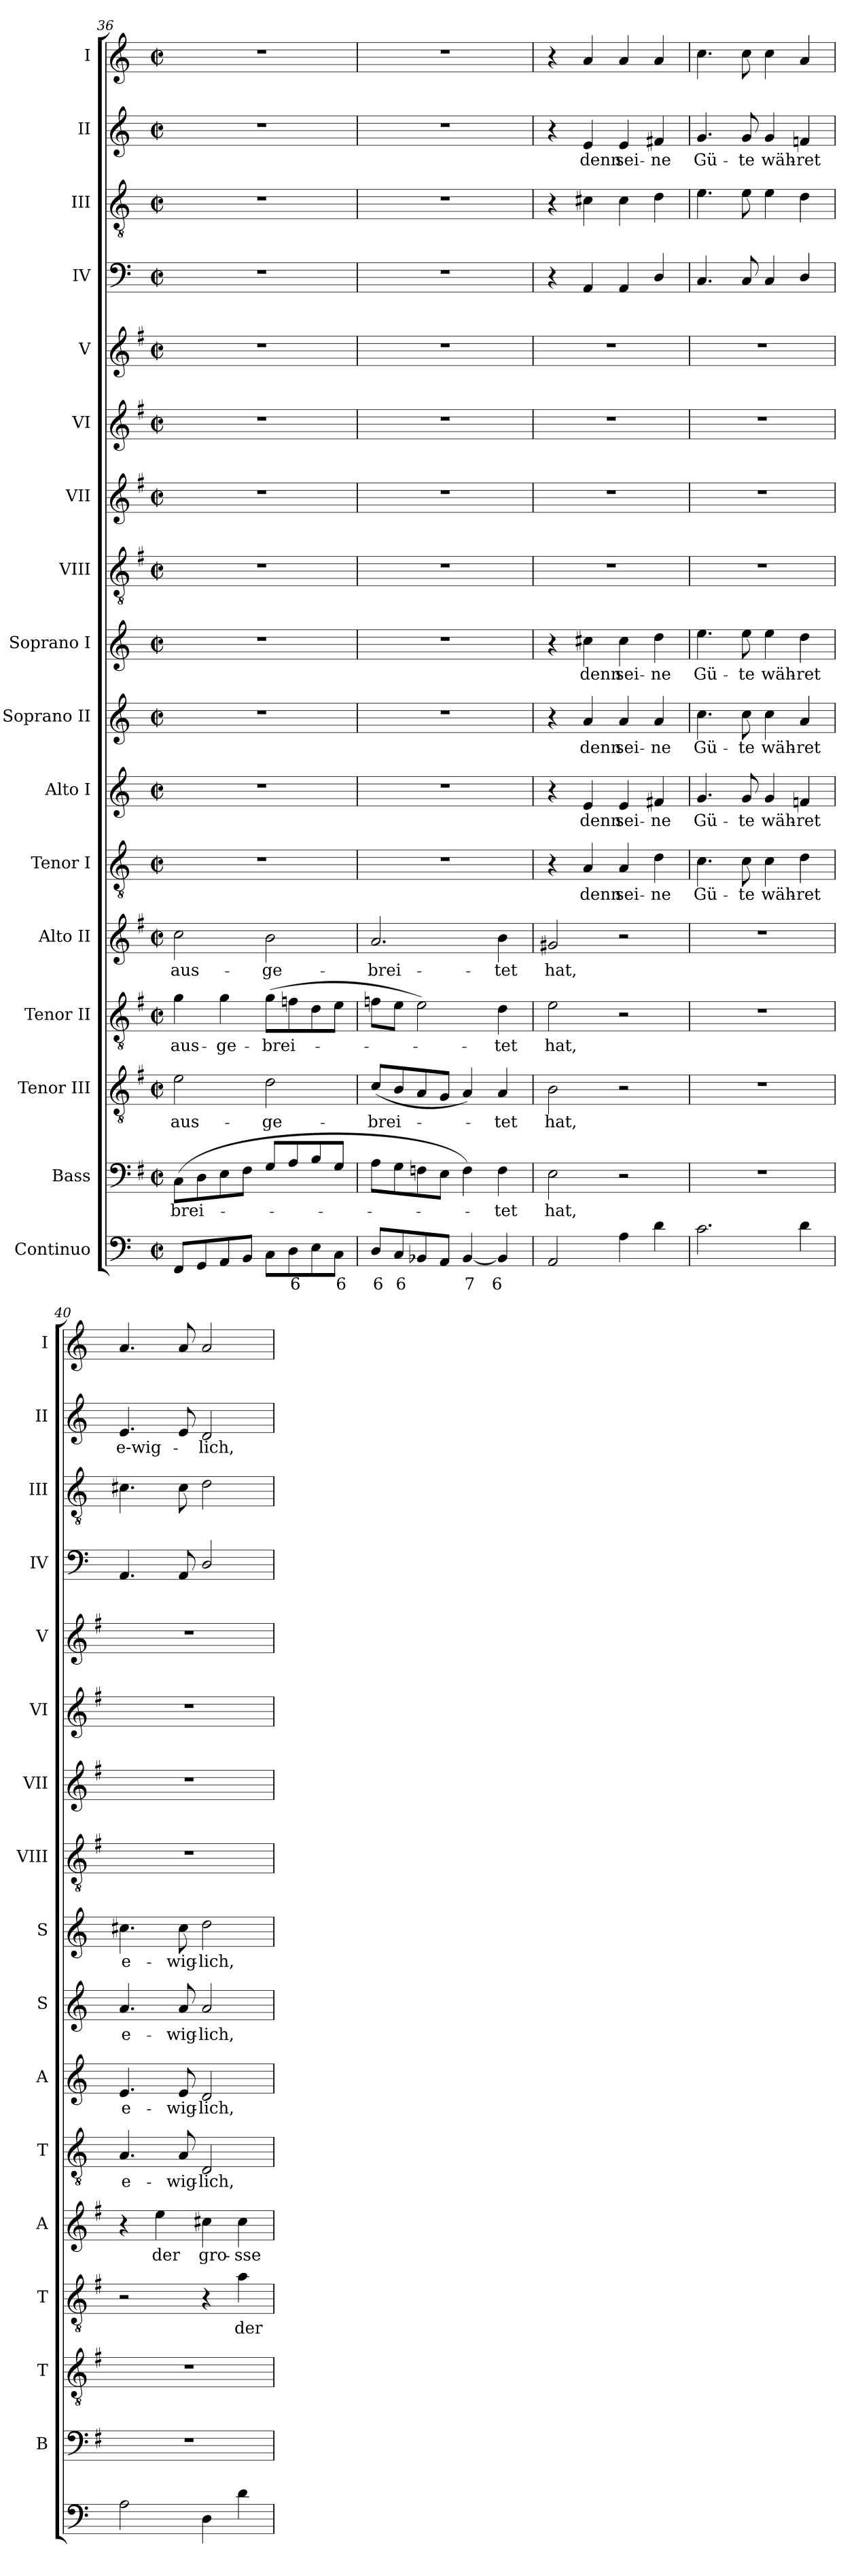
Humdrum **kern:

**kern	**text	**kern	**text	**kern	**text	**kern	**text	**kern	**text	**kern	**text	**kern	**text	**kern	**text	**kern	**text	**kern	**kern	**kern	**kern	**kern	**kern	**kern	**text	**kern
*part17	*part17	*part16	*part16	*part15	*part15	*part14	*part14	*part13	*part13	*part12	*part12	*part11	*part11	*part10	*part10	*part9	*part9	*part8	*part7	*part6	*part5	*part4	*part3	*part2	*part2	*part1
*staff17	*staff17	*staff16	*staff16	*staff15	*staff15	*staff14	*staff14	*staff13	*staff13	*staff12	*staff12	*staff11	*staff11	*staff10	*staff10	*staff9	*staff9	*staff8	*staff7	*staff6	*staff5	*staff4	*staff3	*staff2	*staff2	*staff1
*I"Continuo	*	*I"Bass	*	*I"Tenor III	*	*I"Tenor II	*	*I"Alto II	*	*I"Tenor I	*	*I"Alto I	*	*I"Soprano II	*	*I"Soprano I	*	*I"VIII	*I"VII	*I"VI	*I"V	*I"IV	*I"III	*I"II	*	*I"I
*	*	*I'B	*	*I'T	*	*I'T	*	*I'A	*	*I'T	*	*I'A	*	*I'S	*	*I'S	*	*I'VIII	*I'VII	*I'VI	*I'V	*I'IV	*I'III	*I'II	*	*I'I
*clefF4	*	*clefF4	*	*clefGv2	*	*clefGv2	*	*clefG2	*	*clefGv2	*	*clefG2	*	*clefG2	*	*clefG2	*	*clefGv2	*clefG2	*clefG2	*clefG2	*clefF4	*clefGv2	*clefG2	*	*clefG2
*	*	*ITrd4c7	*	*ITrd4c7	*	*ITrd4c7	*	*ITrd4c7	*	*	*	*	*	*	*	*	*	*ITrd4c7	*ITrd4c7	*ITrd4c7	*ITrd4c7	*	*	*	*	*
*k[]	*	*k[]	*	*k[]	*	*k[]	*	*k[]	*	*k[]	*	*k[]	*	*k[]	*	*k[]	*	*k[]	*k[]	*k[]	*k[]	*k[]	*k[]	*k[]	*	*k[]
*C:	*	*C:	*	*C:	*	*C:	*	*C:	*	*C:	*	*C:	*	*C:	*	*C:	*	*C:	*C:	*C:	*C:	*C:	*C:	*C:	*	*C:
*M2/2	*	*M2/2	*	*M2/2	*	*M2/2	*	*M2/2	*	*M2/2	*	*M2/2	*	*M2/2	*	*M2/2	*	*M2/2	*M2/2	*M2/2	*M2/2	*M2/2	*M2/2	*M2/2	*	*M2/2
*met(c|)	*	*met(c|)	*	*met(c|)	*	*met(c|)	*	*met(c|)	*	*met(c|)	*	*met(c|)	*	*met(c|)	*	*met(c|)	*	*met(c|)	*met(c|)	*met(c|)	*met(c|)	*met(c|)	*met(c|)	*met(c|)	*	*met(c|)
=36	=36	=36	=36	=36	=36	=36	=36	=36	=36	=36	=36	=36	=36	=36	=36	=36	=36	=36	=36	=36	=36	=36	=36	=36	=36	=36
!	!	!	!LO:LY:b	!	!LO:LY:b	!	!LO:LY:b	!	!LO:LY:b	!	!	!	!	!	!	!	!	!	!	!	!	!	!	!	!	!
8FFL	.	(<8FFL	-brei-	2A	aus-	4c	aus-	2f	aus-	1r	.	1r	.	1r	.	1r	.	1r	1r	1r	1r	1r	1r	1r	.	1r
8GG	.	8GG	.	.	.	.	.	.	.	.	.	.	.	.	.	.	.	.	.	.	.	.	.	.	.	.
!	!	!	!	!	!	!	!LO:LY:b	!	!	!	!	!	!	!	!	!	!	!	!	!	!	!	!	!	!	!
8AA	.	8AA	.	.	.	4c	-ge-	.	.	.	.	.	.	.	.	.	.	.	.	.	.	.	.	.	.	.
8BBJ	.	8BBJ	.	.	.	.	.	.	.	.	.	.	.	.	.	.	.	.	.	.	.	.	.	.	.	.
!	!	!	!	!	!LO:LY:b	!	!LO:LY:b	!	!LO:LY:b	!	!	!	!	!	!	!	!	!	!	!	!	!	!	!	!	!
8CL	.	8C/L	.	2G	-ge-	(<8cL	-brei-	2e	-ge-	.	.	.	.	.	.	.	.	.	.	.	.	.	.	.	.	.
!	!LO:LY:b	!	!	!	!	!	!	!	!	!	!	!	!	!	!	!	!	!	!	!	!	!	!	!	!	!
8D	6	8D/	.	.	.	8B-X	.	.	.	.	.	.	.	.	.	.	.	.	.	.	.	.	.	.	.	.
8E	.	8E/	.	.	.	8G	.	.	.	.	.	.	.	.	.	.	.	.	.	.	.	.	.	.	.	.
!	!LO:LY:b	!	!	!	!	!	!	!	!	!	!	!	!	!	!	!	!	!	!	!	!	!	!	!	!	!
8CJ	6	8C/J	.	.	.	8AJ	.	.	.	.	.	.	.	.	.	.	.	.	.	.	.	.	.	.	.	.
=37	=37	=37	=37	=37	=37	=37	=37	=37	=37	=37	=37	=37	=37	=37	=37	=37	=37	=37	=37	=37	=37	=37	=37	=37	=37	=37
!	!LO:LY:b	!	!	!	!LO:LY:b	!	!	!	!LO:LY:b	!	!	!	!	!	!	!	!	!	!	!	!	!	!	!	!	!
8DL	6	8DL	.	(<8FL	-brei-	8B-XL	.	2.d	-brei-	1r	.	1r	.	1r	.	1r	.	1r	1r	1r	1r	1r	1r	1r	.	1r
!	!LO:LY:b	!	!	!	!	!	!	!	!	!	!	!	!	!	!	!	!	!	!	!	!	!	!	!	!	!
8C	6	8C	.	8E	.	8AJ	.	.	.	.	.	.	.	.	.	.	.	.	.	.	.	.	.	.	.	.
8BB-X	.	8BB-X	.	8D	.	2A)	.	.	.	.	.	.	.	.	.	.	.	.	.	.	.	.	.	.	.	.
8AAJ	.	8AAJ	.	8CJ	.	.	.	.	.	.	.	.	.	.	.	.	.	.	.	.	.	.	.	.	.	.
!	!LO:LY:b	!	!	!	!	!	!	!	!	!	!	!	!	!	!	!	!	!	!	!	!	!	!	!	!	!
[4BB-	7	4BB-)	.	4D)	.	.	.	.	.	.	.	.	.	.	.	.	.	.	.	.	.	.	.	.	.	.
!	!LO:LY:b	!	!LO:LY:b	!	!LO:LY:b	!	!LO:LY:b	!	!LO:LY:b	!	!	!	!	!	!	!	!	!	!	!	!	!	!	!	!	!
4BB-]	6	4BB-	tet	4D	tet	4G	tet	4e	-tet	.	.	.	.	.	.	.	.	.	.	.	.	.	.	.	.	.
=38	=38	=38	=38	=38	=38	=38	=38	=38	=38	=38	=38	=38	=38	=38	=38	=38	=38	=38	=38	=38	=38	=38	=38	=38	=38	=38
!	!	!	!LO:LY:b	!	!LO:LY:b	!	!LO:LY:b	!	!LO:LY:b	!	!	!	!	!	!	!	!	!	!	!	!	!	!	!	!	!
2AA	.	2AA	hat,	2E	hat,	2A	hat,	2c#X	hat,	4r	.	4r	.	4r	.	4r	.	1r	1r	1r	1r	4r	4r	4r	.	4r
!	!	!	!	!	!	!	!	!	!	!	!LO:LY:b	!	!LO:LY:b	!	!LO:LY:b	!	!LO:LY:b	!	!	!	!	!	!	!	!LO:LY:b	!
.	.	.	.	.	.	.	.	.	.	4A	denn	4e	denn	4a	denn	4cc#X	denn	.	.	.	.	4AA	4c#X	4e	denn	4a
!	!	!	!	!	!	!	!	!	!	!	!LO:LY:b	!	!LO:LY:b	!	!LO:LY:b	!	!LO:LY:b	!	!	!	!	!	!	!	!LO:LY:b	!
4A\	.	2r	.	2r	.	2r	.	2r	.	4A	sei-	4e	sei-	4a	sei-	4cc#	sei-	.	.	.	.	4AA	4c#	4e	sei-	4a
!	!	!	!	!	!	!	!	!	!	!	!LO:LY:b	!	!LO:LY:b	!	!LO:LY:b	!	!LO:LY:b	!	!	!	!	!	!	!	!LO:LY:b	!
4d\	.	.	.	.	.	.	.	.	.	4d	-ne	4f#X	-ne	4a	-ne	4dd	-ne	.	.	.	.	4D/	4d	4f#X	-ne	4a
=39	=39	=39	=39	=39	=39	=39	=39	=39	=39	=39	=39	=39	=39	=39	=39	=39	=39	=39	=39	=39	=39	=39	=39	=39	=39	=39
!	!	!	!	!	!	!	!	!	!	!	!LO:LY:b	!	!LO:LY:b	!	!LO:LY:b	!	!LO:LY:b	!	!	!	!	!	!	!	!LO:LY:b	!
2.c	.	1r	.	1r	.	1r	.	1r	.	4.c	Gü-	4.g	Gü-	4.cc	Gü-	4.ee	Gü-	1r	1r	1r	1r	4.C	4.e	4.g	Gü-	4.cc
!	!	!	!	!	!	!	!	!	!	!	!LO:LY:b	!	!LO:LY:b	!	!LO:LY:b	!	!LO:LY:b	!	!	!	!	!	!	!	!LO:LY:b	!
.	.	.	.	.	.	.	.	.	.	8c	-te	8g	-te	8cc	-te	8ee	-te	.	.	.	.	8C	8e	8g	-te	8cc
!	!	!	!	!	!	!	!	!	!	!	!LO:LY:b	!	!LO:LY:b	!	!LO:LY:b	!	!LO:LY:b	!	!	!	!	!	!	!	!LO:LY:b	!
.	.	.	.	.	.	.	.	.	.	4c	wäh-	4g	wäh-	4cc	wäh-	4ee	wäh-	.	.	.	.	4C	4e	4g	wäh-	4cc
!	!	!	!	!	!	!	!	!	!	!	!LO:LY:b	!	!LO:LY:b	!	!LO:LY:b	!	!LO:LY:b	!	!	!	!	!	!	!	!LO:LY:b	!
4d	.	.	.	.	.	.	.	.	.	4d	-ret	4fn	-ret	4a	-ret	4dd	-ret	.	.	.	.	4D/	4d	4fn	-ret	4a
=40	=40	=40	=40	=40	=40	=40	=40	=40	=40	=40	=40	=40	=40	=40	=40	=40	=40	=40	=40	=40	=40	=40	=40	=40	=40	=40
!	!	!	!	!	!	!	!	!	!	!	!LO:LY:b	!	!LO:LY:b	!	!LO:LY:b	!	!LO:LY:b	!	!	!	!	!	!	!	!LO:LY:b	!
2A\	.	1r	.	1r	.	2r	.	4r	.	4.A/	e-	4.e	e-	4.a	e-	4.cc#X	e-	1r	1r	1r	1r	4.AA	4.c#X	4.e	e-wig-	4.a
!	!	!	!	!	!	!	!	!	!LO:LY:b	!	!	!	!	!	!	!	!	!	!	!	!	!	!	!	!	!
.	.	.	.	.	.	.	.	4a	der	.	.	.	.	.	.	.	.	.	.	.	.	.	.	.	.	.
!	!	!	!	!	!	!	!	!	!	!	!LO:LY:b	!	!LO:LY:b	!	!LO:LY:b	!	!LO:LY:b	!	!	!	!	!	!	!	!	!
.	.	.	.	.	.	.	.	.	.	8A/	-wig-	8e	-wig-	8a	-wig-	8cc#	-wig-	.	.	.	.	8AA	8c#	8e	.	8a
!	!	!	!	!	!	!	!	!	!LO:LY:b	!	!LO:LY:b	!	!LO:LY:b	!	!LO:LY:b	!	!LO:LY:b	!	!	!	!	!	!	!	!LO:LY:b	!
4D	.	.	.	.	.	4r	.	4f#X	gro-	2D	-lich,	2d	-lich,	2a	-lich,	2dd	-lich,	.	.	.	.	2D/	2d	2d	-lich,	2a
!	!	!	!	!	!	!	!LO:LY:b	!	!LO:LY:b	!	!	!	!	!	!	!	!	!	!	!	!	!	!	!	!	!
4d	.	.	.	.	.	4d	der	4f#	-sse	.	.	.	.	.	.	.	.	.	.	.	.	.	.	.	.	.
=	=	=	=	=	=	=	=	=	=	=	=	=	=	=	=	=	=	=	=	=	=	=	=	=	=	=
*-	*-	*-	*-	*-	*-	*-	*-	*-	*-	*-	*-	*-	*-	*-	*-	*-	*-	*-	*-	*-	*-	*-	*-	*-	*-	*-
